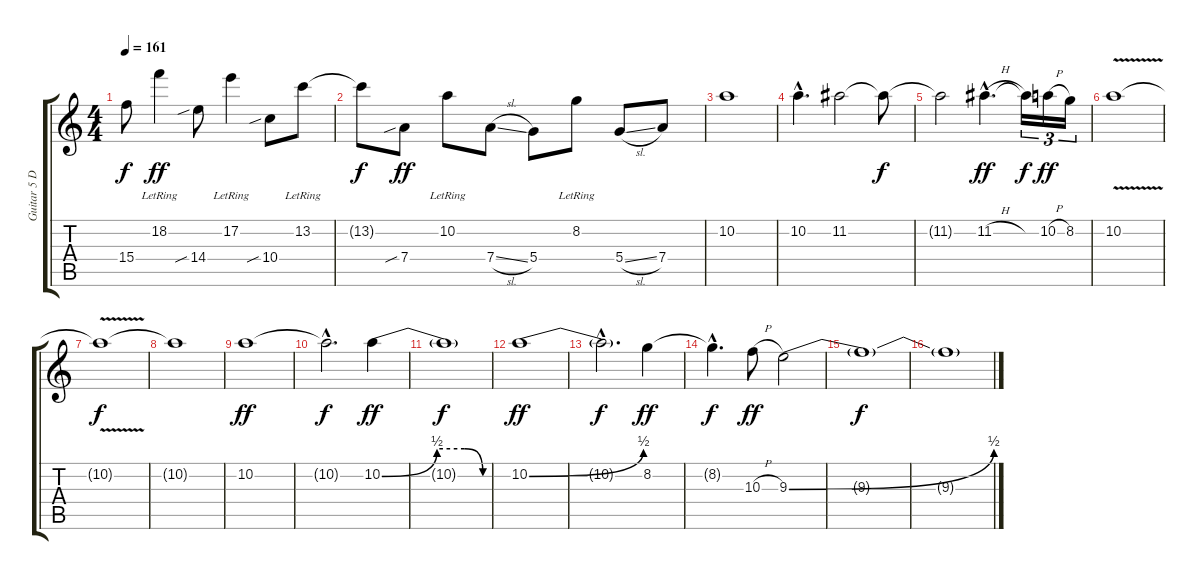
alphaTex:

\track ("Guitar 5 Drop D" "Guitar 5 D") {instrument overdrivenguitar}
\staff {score tabs}
\tuning (E4 B3 G3 D3 A2 D2) {hide}
\ts (4 4)
\tempo 161
\clef g2
\ks c
15.4.8{dy f} 18.2{lr}.4{dy ff} 14.4{sib}.8 17.2{lr}.4 10.4{sib}.8 13.2{lr}.8 |
13.2{t}.8{dy f} 7.4{sib}.8{dy ff} 10.2{lr}.8 7.4{sl}.8 5.4.8 8.2{lr}.8 5.4{sl}.8 7.4.8 |
10.2.1 |
10.2{hac}.4{d} 11.2.2 11.2{t}.8{dy f} |
11.2{t}.2 11.2{h hac}.4{d dy ff} 11.2{t}.16{tu (3 2) dy f} 10.2{h}.16{tu (3 2) dy ff} 8.2.16{tu (3 2)} |
10.2{v}.1 |
10.2{t}.1{dy f} |
10.2{t}.1 |
10.2.1{dy ff} |
10.2{hac t}.2{d dy f} 10.2{be (custom 0 0 30 2 45 2 55 0 60 0)}.4{dy ff} |
10.2{t}.1{dy f} |
10.2{be (bend 0 0 60 2)}.1{dy ff} |
10.2{hac t}.2{d dy f} 8.2.4{dy ff} |
8.2{hac t}.4{d dy f} 10.3{h}.8{dy ff} 9.3{be (bend 0 0 60 2)}.2 |
9.3{t}.1{dy f} |
9.3{t}.1
